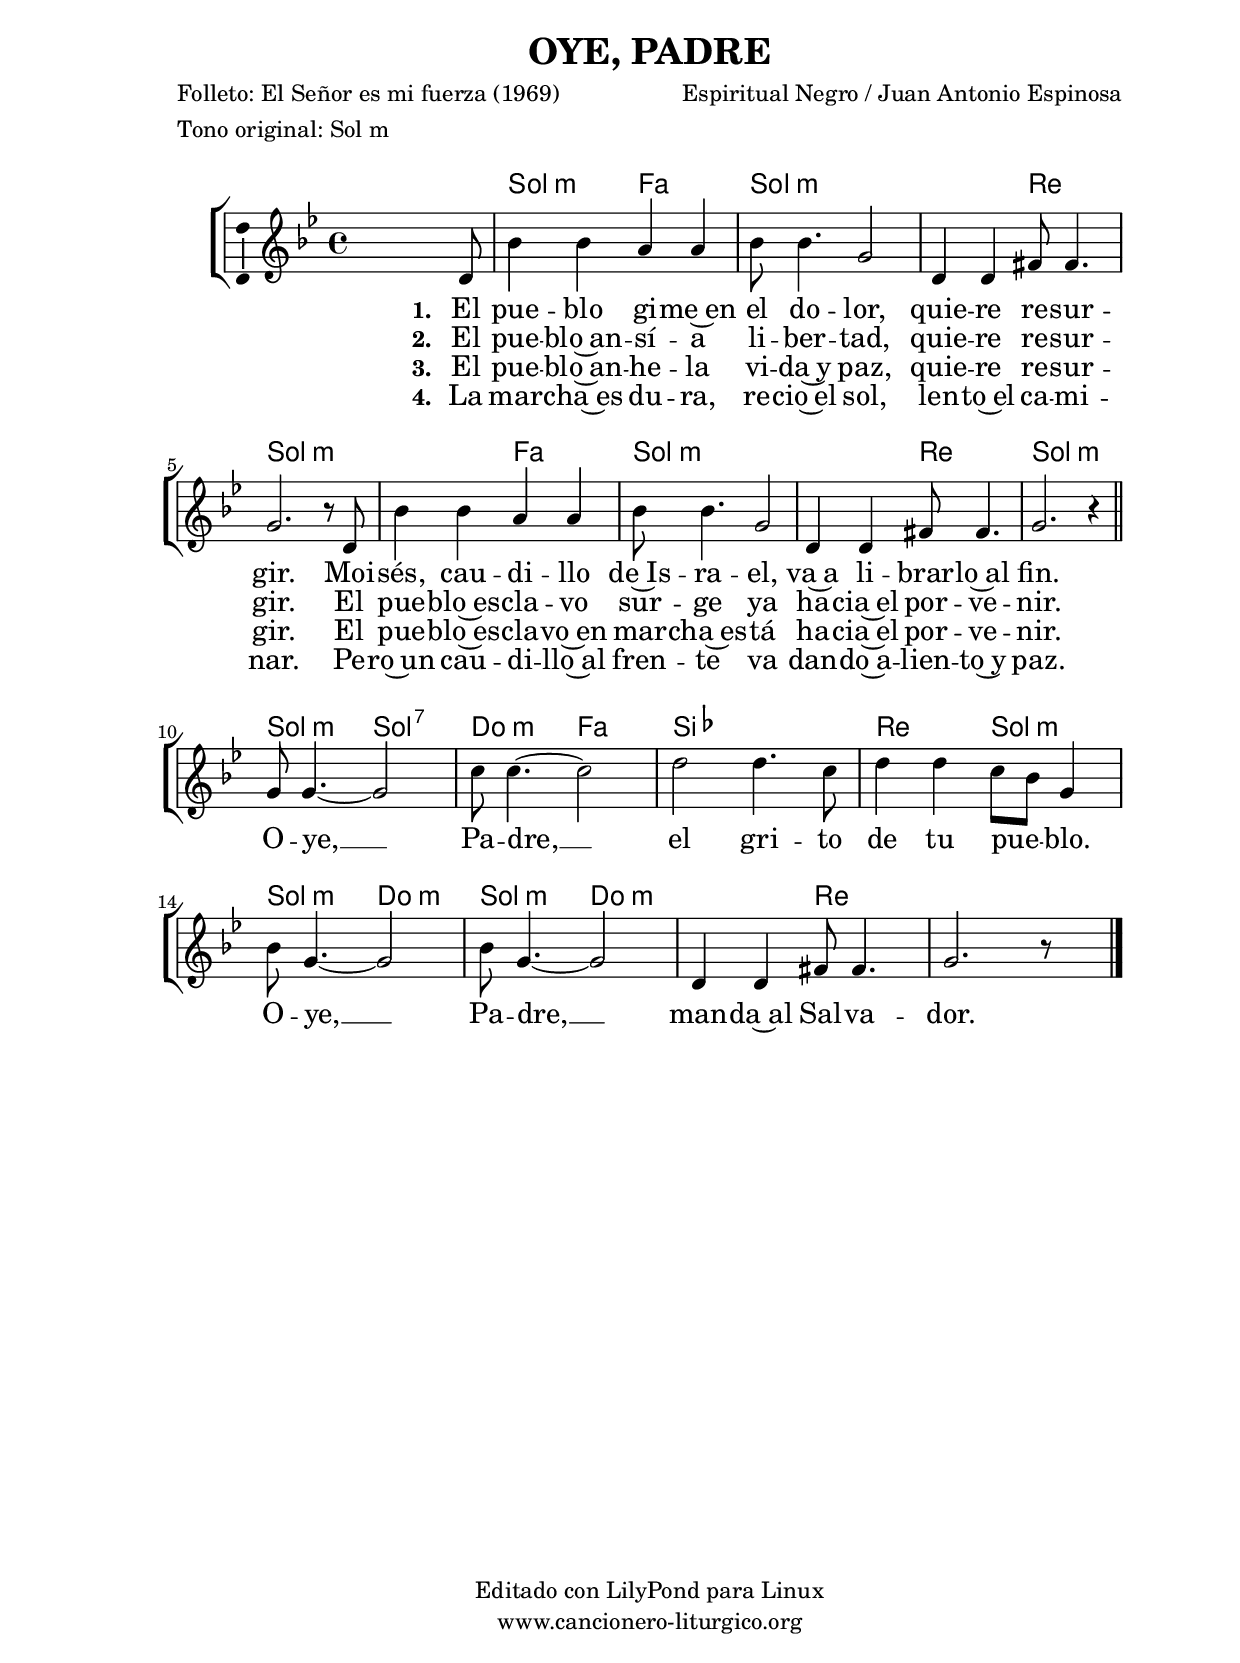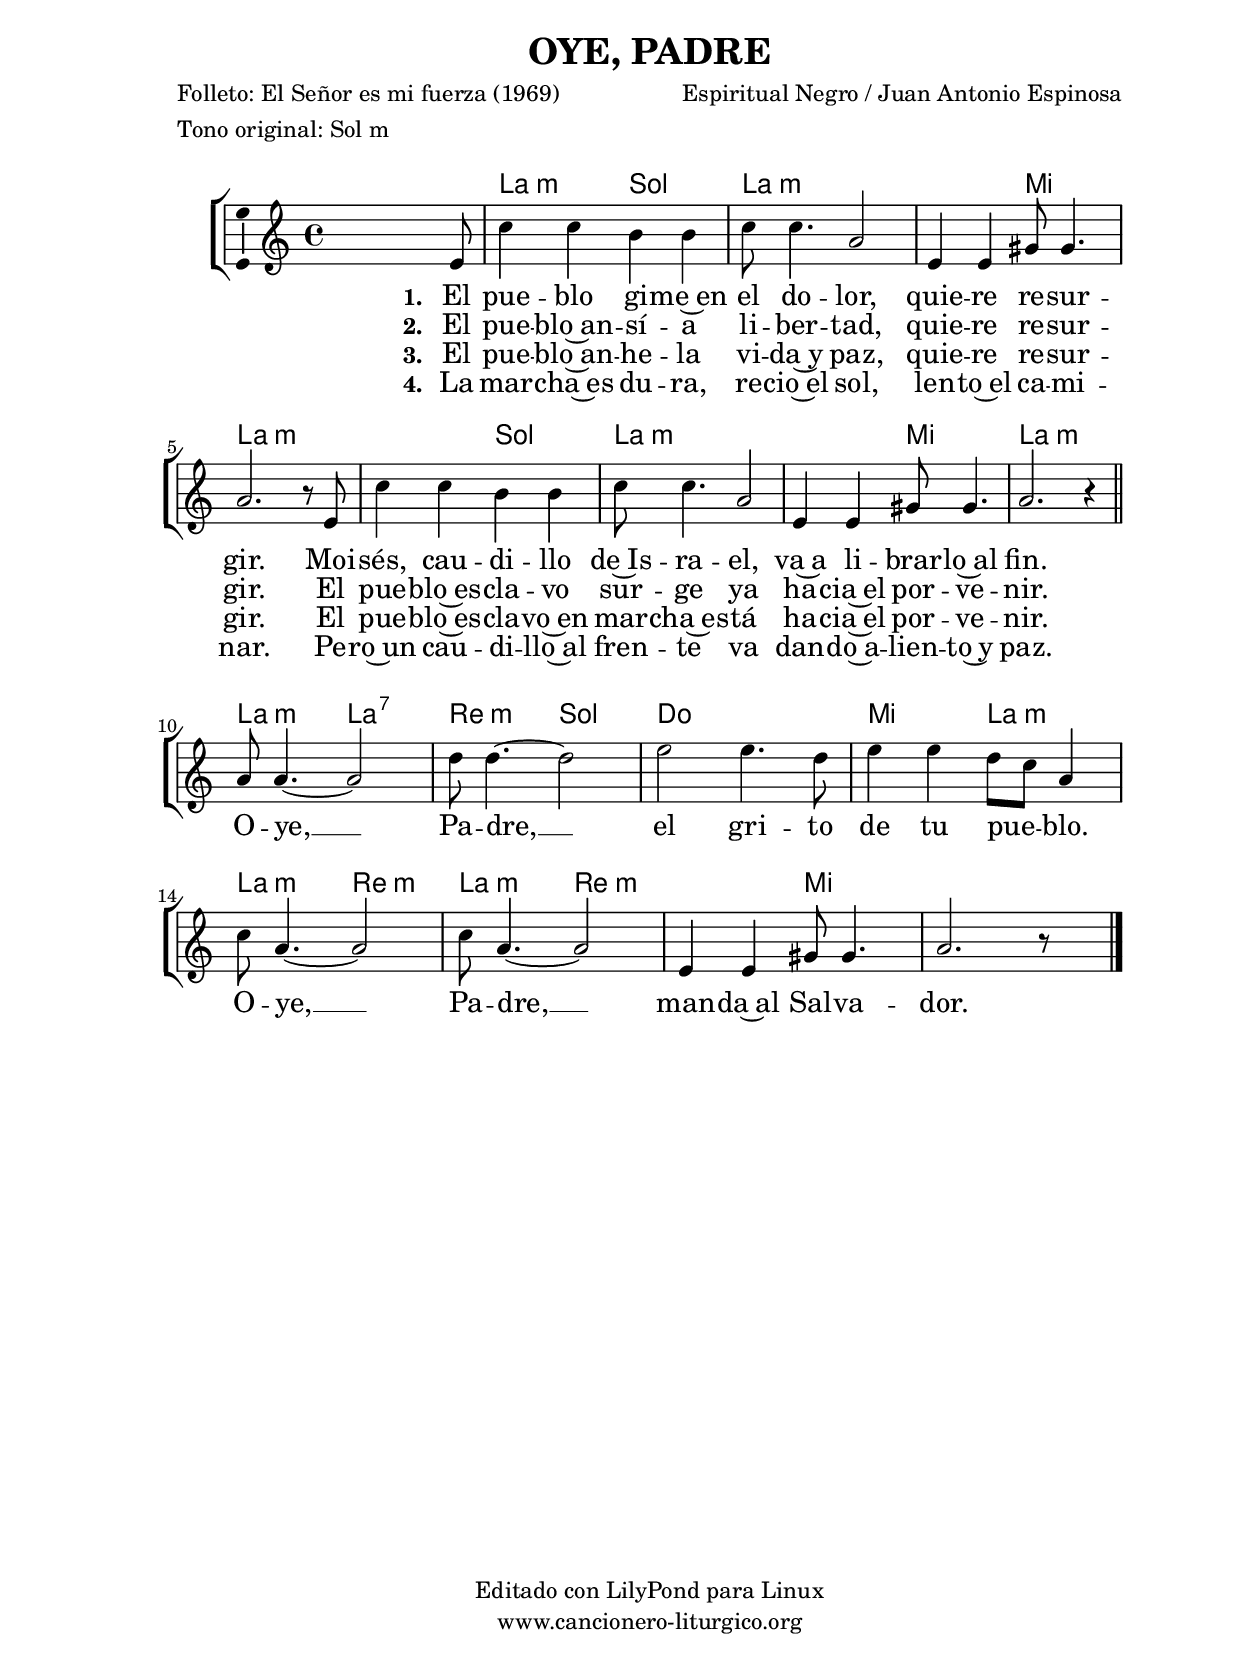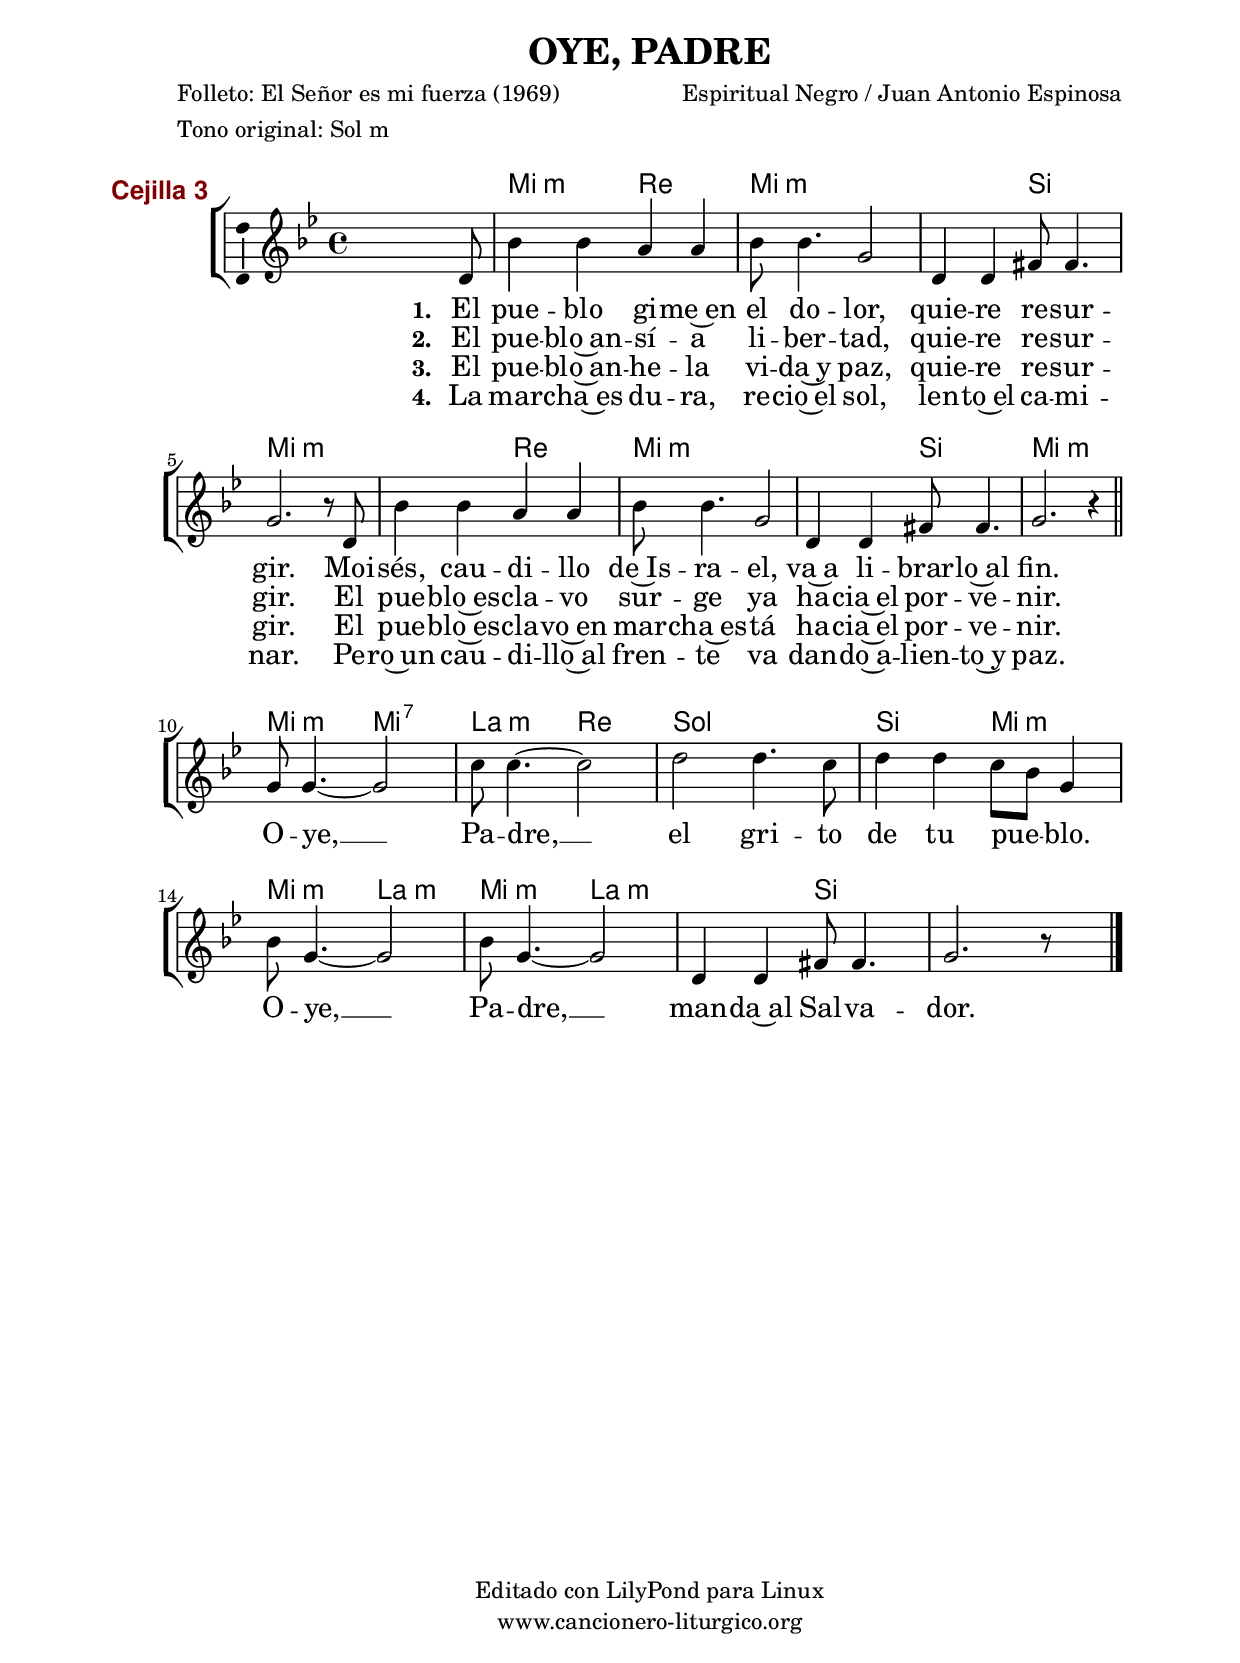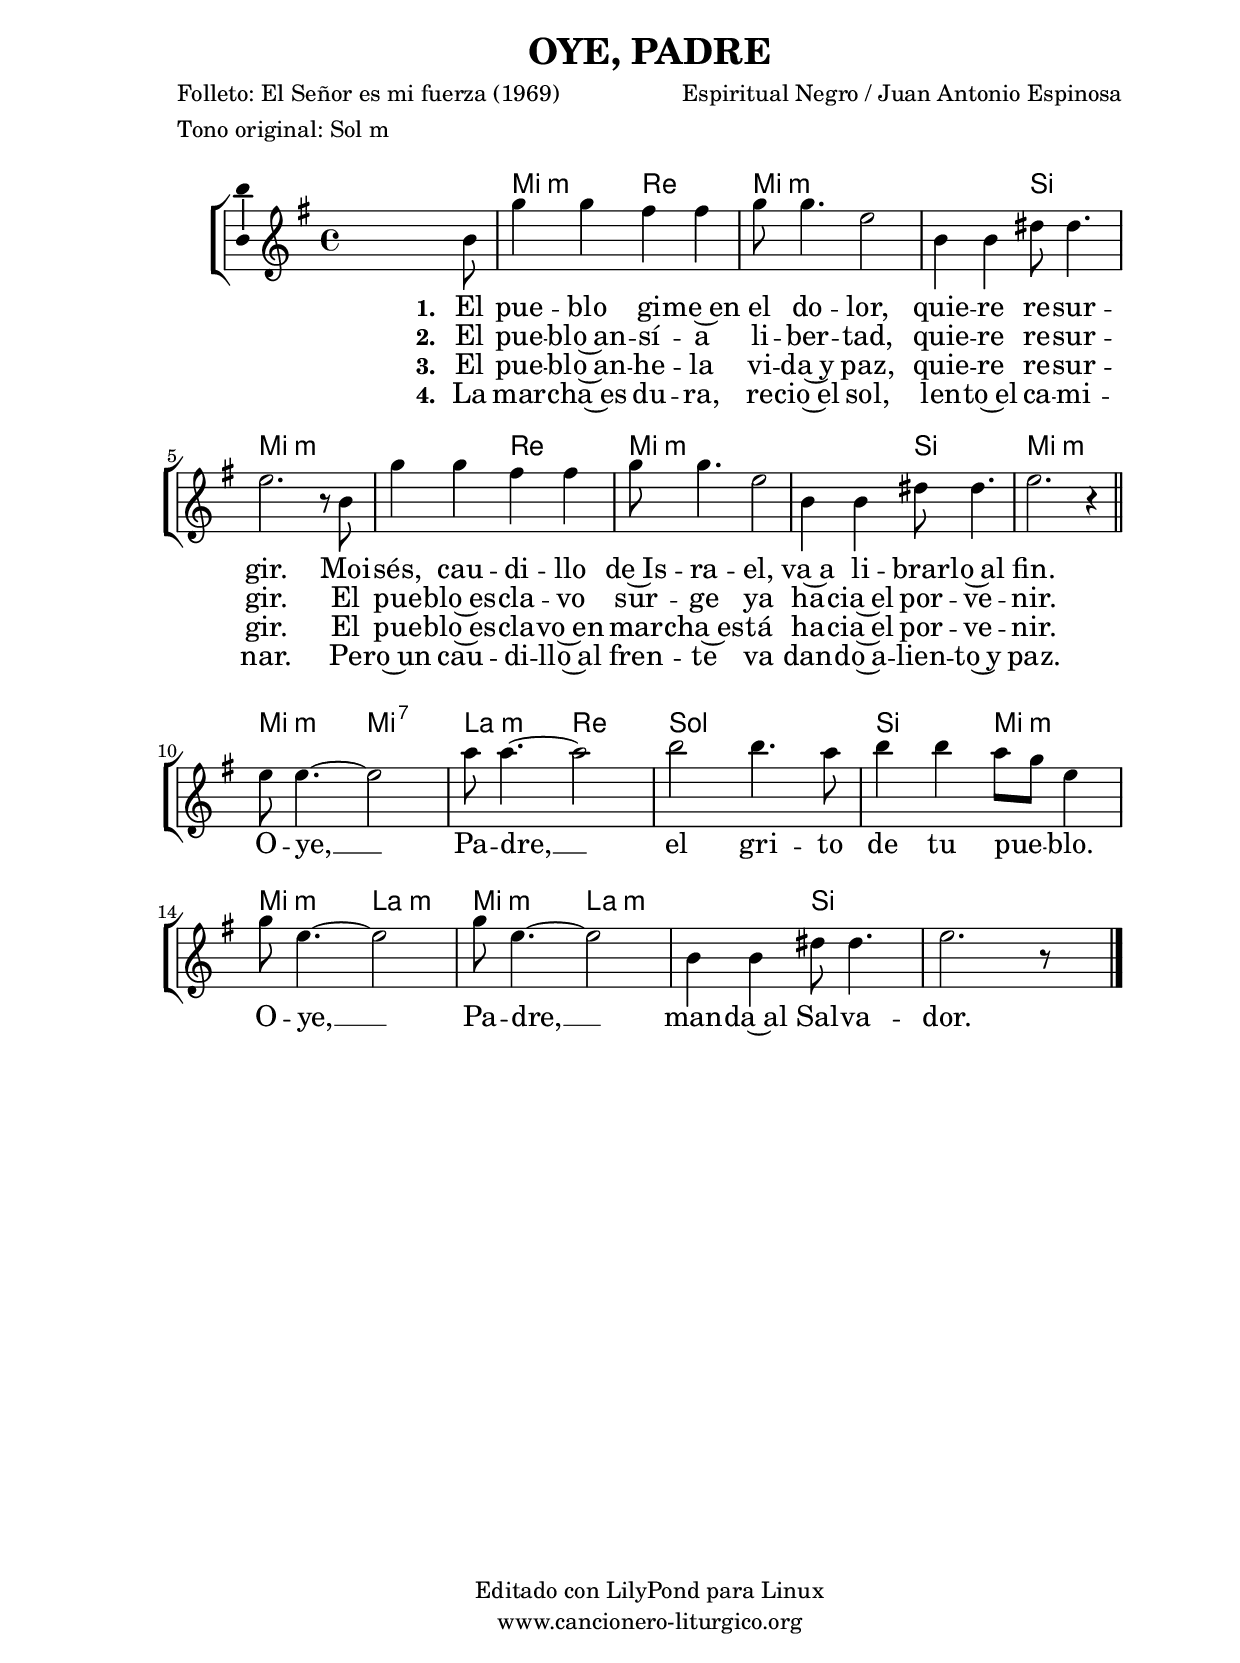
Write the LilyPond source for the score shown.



%versión de lilypond para la que se ha escrito esta partitura:
\version "2.16.0"

	%Tamaño papel
	#(set-default-paper-size "a4")
	%Tamaño partitura
	#(set-global-staff-size 20)
	%No responde al pulsar sobre una nota
	#(ly:set-option 'point-and-click #f)

%parámetros del encabezamiento:
\header {
	title = "OYE, PADRE"
	subtitle = ""
	composer = "Espiritual Negro / Juan Antonio Espinosa"
	poet = "Folleto: El Señor es mi fuerza (1969)"
	meter = "Tono original: Sol m"
	arranger = ""
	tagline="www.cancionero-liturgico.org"
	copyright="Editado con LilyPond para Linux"
	tiempo = ""
	usos = "Kyrie"
	letra = ""
	}

%parámetros asociados al papel:
\paper  {
	oddHeaderMarkup = \markup {\fill-line { \on-the-fly #not-first-page \fromproperty #'header:title \on-the-fly #not-first-page \fromproperty #'header:composer }}
	evenHeaderMarkup = \markup {\fill-line { \fromproperty #'header:composer \fromproperty #'header:title }}
	#(set-paper-size "a4")
	print-page-number = ##f
	first-page-number = 1
	print-first-page-number = ##f
%	head-separation = 3.0 \cm
	top-margin = 2.0 \cm
	bottom-margin = 0.5\cm
%%%	bottom-margin = -2.0\cm
	left-margin = 3.0 \cm
	line-width = 16.0 \cm 
	indent = 8\mm
	interscoreline = 2.\mm
	between-system-space = 15\mm
%	para que las partituras no llenen la hoja:
	ragged-bottom = ##t
%	idem para la última hoja:
	ragged-last-bottom = ##f
%	para que las partituras llenen el ancho del papel:
	ragged-last = ##f
	after-title-space = 2.5 \cm
%page-count=1
%system-count=8

	%Flexible Vertical Spacing
%	markup-markup-spacing =
%	#'((basic-distance . 15) (minimum-distance . 15) (padding . 3))
	markup-system-spacing =
	#'((basic-distance . 15) (minimum-distance . 15) (padding . 3))
	system-system-spacing =
	#'((basic-distance . 15) (minimum-distance . 15) (padding . 3))
	score-system-spacing =
	#'((basic-distance . 15) (minimum-distance . 15) (padding . 5))
%	top-system-spacing = % header
%	#'((basic-distance . 8) (minimum-distance . 0) (padding . 0))
%	top-markup-spacing =
%	#'((basic-distance . 20) (minimum-distance . 20) (padding . 0))
	last-bottom-spacing = % footer
	#'((basic-distance . 5) (minimum-distance . 5) (padding . 0))
%	score-markup-spacing =
%	#'((basic-distance . 16) (minimum-distance . 13) (padding . 0))

	}


%parámetros que afectan a toda la partitura:
global =  {
	%clave de sol (G):
	\clef G
	%armadura:
%	\transpose g e
	\key g \minor
	\tempo 4=100
	\set Score.tempoHideNote = ##t
	}


acordes = {
	\italianChords
	\chordmode {
%	\transpose g e
{

s2 s g:m f g:m s s d g:m s s f g:m s s d g:m s
g:m g:7 c:m f bes s d g:m g:m c:m g:m c:m s d s s

}
	}
}

melodia = 
%	\transpose g e
{
	\relative c'{
	\time 4/4

s2 s4 s8 d8
bes'4 bes a a
bes8 bes4. g2
d4 d fis8 fis4.
g2. r8 d8
bes'4 bes a a
bes8 bes4. g2
d4 d fis8 fis4.
g2. r4

\break
\bar "||"

g8 g4.~g2
c8 c4.~c2
d2 d4. c8
d4 d c8 bes g4
bes8 g4.~g2
bes8 g4.~g2
d4 d fis8 fis4.
g2. r8 s8

\bar "|."

	}
	}


texto = \lyricmode {
\set stanza =#"1. " El pue -- blo gi -- me~en el do -- lor,
quie -- re re -- sur -- gir.
Moi -- sés, cau -- di -- llo de~Is -- ra -- el,
va~a li -- brar -- lo~al fin.

O -- ye, __ Pa -- dre, __ el gri -- to de tu pue -- _ blo.
O -- ye, __ Pa -- dre, __ man -- da~al Sal -- va -- dor.
	}

textodos = \lyricmode {
\set stanza =#"2. " El pue -- blo~an -- sí -- a li -- ber -- tad,
quie -- re re -- sur -- gir.
El pue -- blo~es -- cla -- vo sur -- ge ya
ha -- cia~el por -- ve -- nir.

	}

textotres = \lyricmode {
\set stanza =#"3. " El pue -- blo~an -- he -- la vi -- da~y paz,
quie -- re re -- sur -- gir.
El pue -- blo~es -- cla -- vo~en mar -- cha~es -- tá
ha -- cia~el por -- ve -- nir.

	}

textocuatro = \lyricmode {
\set stanza =#"4. " La mar -- cha~es du -- ra, re -- cio~el sol,
len -- to~el ca -- mi -- nar.
Pe -- ro~un cau -- di -- llo~al fren -- te va
dan -- do~a -- lien -- to~y paz.

	}


acordesStaff = \context ChordNames = acordesStaff <<
	\set chordChanges = ##t
	\acordes
	>>


%%%%%%%%%%%%%%%%%%%%%%%%%%%%%%%%%%% CEJILLA %%%%%%%%%%%%%%%%%%%%%%%%%%%%%%%%%%%
acordescejilla = {
%%%	\override ChordNames.ChordName #'font-size = #-1
%%%	\override ChordNames.ChordName #'font-series = #'bold
	\transpose g e {
		\acordes
		}
	}

acordescejillaStaff = \context ChordNames = acordescejillaStaff <<
	\set Staff.instrumentName = \markup \with-color #darkred \larger \bold \sans "Cejilla 3"
	\set chordChanges = ##t
	\acordescejilla
	>>
%%%%%%%%%%%%%%%%%%%%%%%%%%%%%%%%%%% CEJILLA %%%%%%%%%%%%%%%%%%%%%%%%%%%%%%%%%%%


vozStaff = \context Voice = vozStaff
\with {\consists "Ambitus_engraver"}
<<
%	\set Staff.instrumentName = ""
%	\set Staff.shortInstrumentName = ""
%	\set Staff.midiInstrument = #"clarinet"
%	\set Staff.midiInstrument = #"cello"
%	\set Staff.midiInstrument = #"flute"
	\set Staff.midiInstrument = #"electric guitar (jazz)"
%	\set Staff.midiInstrument = #"english horn"
%	\set Staff.midiInstrument = #"violin"
%	\set Staff.midiInstrument = #"glockenspiel"
	\set Staff.midiMinimumVolume = #0.7
	\set Staff.midiMaximumVolume = #0.9
	\global
	\melodia
	>>

textoStaff = \context Lyrics = textoStaff <<
	\lyricsto vozStaff \texto
	>>

textodosStaff = \context Lyrics = textodosStaff <<
	\lyricsto vozStaff \textodos
	>>

textotresStaff = \context Lyrics = textotresStaff <<
	\lyricsto vozStaff \textotres
	>>

textocuatroStaff = \context Lyrics = textocuatroStaff <<
	\lyricsto vozStaff \textocuatro
	>>


\book {
	\score {
		\context ChoirStaff {
			\override StaffGroup.SystemStartBracket #'collapse-height = #1
			\override Score.SystemStartBar #'collapse-height = #1
			<<
			\acordesStaff
			\vozStaff
			\textoStaff
			\textodosStaff
			\textotresStaff
			\textocuatroStaff
			>>
			}
		\layout {
	    		\context {
				\Lyrics
				\override LyricText #'font-size = #2
				}
	   		 \context {
				\Score
				\override StaffSymbol #'staff-space = #(magstep +3)
				}
			}
		}
	\score {
		\unfoldRepeats
		\context ChoirStaff {
			<<
			\acordesStaff
			\vozStaff
			>>
			}
		\midi {
	  		\context {
	  			\Score
				tempoWholesPerMinute = #(ly:make-moment 70 4)
				}
			}
		}
	}


%Partitura para guitarra
#(define output-suffix "G")
\book {
	\score {
		\context ChoirStaff {
			\override StaffGroup.SystemStartBracket #'collapse-height = #1
			\override Score.SystemStartBar #'collapse-height = #1
			<<
			\acordescejillaStaff
			\vozStaff
			\textoStaff
			\textodosStaff
			\textotresStaff
			\textocuatroStaff
			>>
			}
		\layout {
%%%%%%%%%%%%%%%%%%%%%%%%%%%%%%%%%%% CEJILLA %%%%%%%%%%%%%%%%%%%%%%%%%%%%%%%%%%%
			\context {
				\ChordNames \consists Instrument_name_engraver
				}
%%%%%%%%%%%%%%%%%%%%%%%%%%%%%%%%%%% CEJILLA %%%%%%%%%%%%%%%%%%%%%%%%%%%%%%%%%%%
	    		\context {
				\Lyrics
				\override LyricText #'font-size = #2
				}
	   		 \context {
				\Score
				\override StaffSymbol #'staff-space = #(magstep +3)
				}
			}
		}
	}


#(define output-suffix "C")
\book {
	\score {
		\context ChoirStaff {
			\override StaffGroup.SystemStartBracket #'collapse-height = #1
			\override Score.SystemStartBar #'collapse-height = #1
\transpose c d
			<<
			\acordesStaff
			\vozStaff
			\textoStaff
			\textodosStaff
			\textotresStaff
			\textocuatroStaff
			>>
			}
		\layout {
	    		\context {
				\Lyrics
				\override LyricText #'font-size = #2
				}
	   		 \context {
				\Score
				\override StaffSymbol #'staff-space = #(magstep +3)
				}
			}
		}
	}


#(define output-suffix "S")
\book {
	\score {
		\context ChoirStaff {
			\override StaffGroup.SystemStartBracket #'collapse-height = #1
			\override Score.SystemStartBar #'collapse-height = #1
\transpose c a
			<<
			\acordesStaff
			\vozStaff
			\textoStaff
			\textodosStaff
			\textotresStaff
			\textocuatroStaff
			>>
			}
		\layout {
	    		\context {
				\Lyrics
				\override LyricText #'font-size = #2
				}
	   		 \context {
				\Score
				\override StaffSymbol #'staff-space = #(magstep +3)
				}
			}
		}
	}


